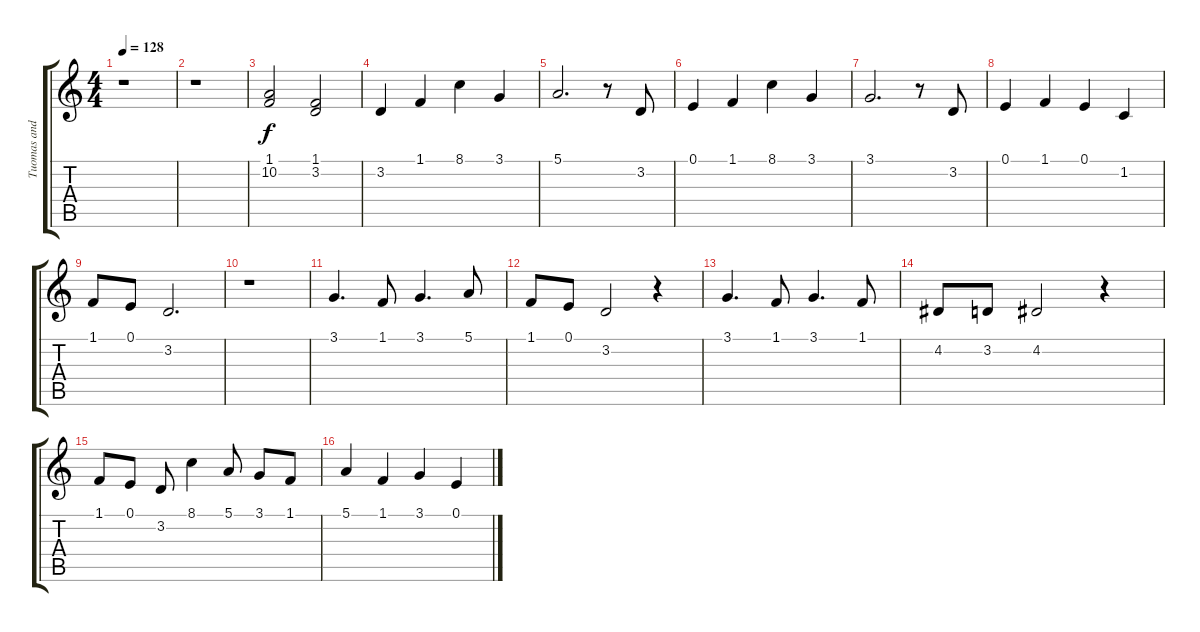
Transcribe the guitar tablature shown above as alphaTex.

\track ("Tuomas and Anette" "Tuomas and") {instrument acousticgrandpiano}
\staff {score tabs}
\tuning (E4 B3 G3 D3 A2 E2) {hide}
\ts (4 4)
\tempo 128
\clef g2
\ks c
r.1{dy f} |
r.1 |
(1.1 10.2).2{volume 16} (1.1 3.2).2 |
3.2.4 1.1.4 8.1.4 3.1.4 |
5.1.2{d} r.8 3.2.8 |
0.1.4 1.1.4 8.1.4 3.1.4 |
3.1.2{d} r.8 3.2.8 |
0.1.4 1.1.4 0.1.4 1.2.4 |
1.1.8 0.1.8 3.2.2{d} |
r.1 |
3.1.4{d} 1.1.8 3.1.4{d} 5.1.8 |
1.1.8 0.1.8 3.2.2 r.4 |
3.1.4{d} 1.1.8 3.1.4{d} 1.1.8 |
4.2.8 3.2.8 4.2.2 r.4 |
1.1.8 0.1.8 3.2.8 8.1.4 5.1.8 3.1.8 1.1.8 |
5.1.4 1.1.4 3.1.4 0.1.4
